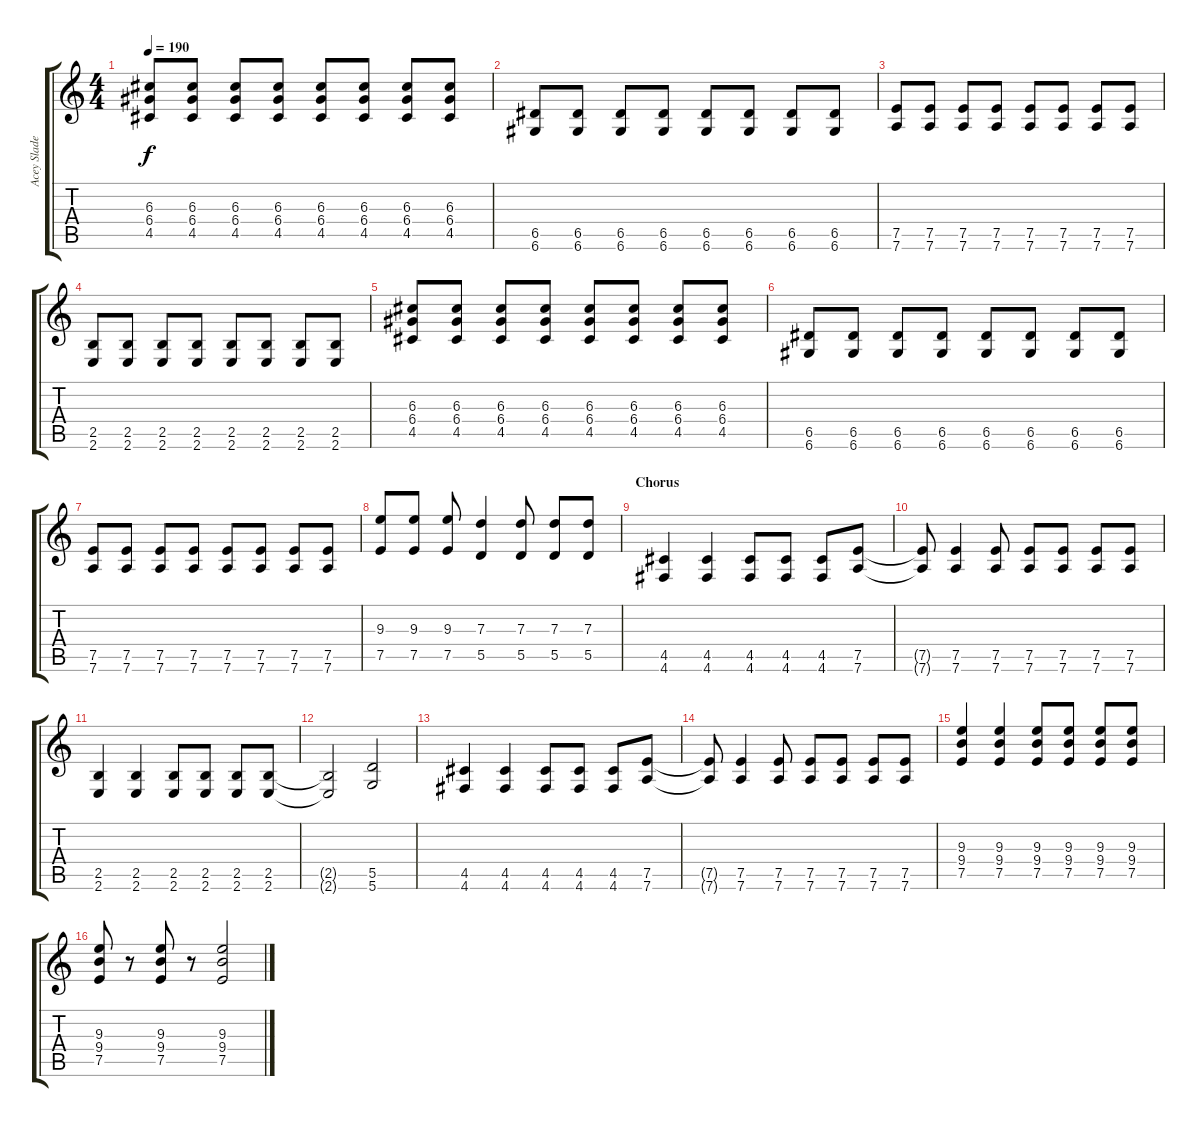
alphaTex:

\track ("Acey Slade" "Acey Slade") {instrument distortionguitar}
\staff {score tabs}
\tuning (E4 B3 G3 D3 A2 D2) {hide}
\ts (4 4)
\tempo 190
\clef g2
\ks c
(6.3 6.4 4.5).8{dy f} (6.3 6.4 4.5).8 (6.3 6.4 4.5).8 (6.3 6.4 4.5).8 (6.3 6.4 4.5).8 (6.3 6.4 4.5).8 (6.3 6.4 4.5).8 (6.3 6.4 4.5).8 |
(6.5 6.6).8 (6.5 6.6).8 (6.5 6.6).8 (6.5 6.6).8 (6.5 6.6).8 (6.5 6.6).8 (6.5 6.6).8 (6.5 6.6).8 |
(7.5 7.6).8 (7.5 7.6).8 (7.5 7.6).8 (7.5 7.6).8 (7.5 7.6).8 (7.5 7.6).8 (7.5 7.6).8 (7.5 7.6).8 |
(2.5 2.6).8 (2.5 2.6).8 (2.5 2.6).8 (2.5 2.6).8 (2.5 2.6).8 (2.5 2.6).8 (2.5 2.6).8 (2.5 2.6).8 |
(6.3 6.4 4.5).8 (6.3 6.4 4.5).8 (6.3 6.4 4.5).8 (6.3 6.4 4.5).8 (6.3 6.4 4.5).8 (6.3 6.4 4.5).8 (6.3 6.4 4.5).8 (6.3 6.4 4.5).8 |
(6.5 6.6).8 (6.5 6.6).8 (6.5 6.6).8 (6.5 6.6).8 (6.5 6.6).8 (6.5 6.6).8 (6.5 6.6).8 (6.5 6.6).8 |
(7.5 7.6).8 (7.5 7.6).8 (7.5 7.6).8 (7.5 7.6).8 (7.5 7.6).8 (7.5 7.6).8 (7.5 7.6).8 (7.5 7.6).8 |
(9.3 7.5).8 (9.3 7.5).8 (9.3 7.5).8 (7.3 5.5).4 (7.3 5.5).8 (7.3 5.5).8 (7.3 5.5).8 |
\section ("" "Chorus")
(4.5 4.6).4 (4.5 4.6).4 (4.5 4.6).8 (4.5 4.6).8 (4.5 4.6).8 (7.5 7.6).8 |
(7.5{t} 7.6{t}).8 (7.5 7.6).4 (7.5 7.6).8 (7.5 7.6).8 (7.5 7.6).8 (7.5 7.6).8 (7.5 7.6).8 |
(2.5 2.6).4 (2.5 2.6).4 (2.5 2.6).8 (2.5 2.6).8 (2.5 2.6).8 (2.5 2.6).8 |
(2.5{t} 2.6{t}).2 (5.5 5.6).2 |
(4.5 4.6).4 (4.5 4.6).4 (4.5 4.6).8 (4.5 4.6).8 (4.5 4.6).8 (7.5 7.6).8 |
(7.5{t} 7.6{t}).8 (7.5 7.6).4 (7.5 7.6).8 (7.5 7.6).8 (7.5 7.6).8 (7.5 7.6).8 (7.5 7.6).8 |
(9.3 9.4 7.5).4 (9.3 9.4 7.5).4 (9.3 9.4 7.5).8 (9.3 9.4 7.5).8 (9.3 9.4 7.5).8 (9.3 9.4 7.5).8 |
(9.3 9.4 7.5).8 r.8 (9.3 9.4 7.5).8 r.8 (9.3 9.4 7.5{ss}).2
